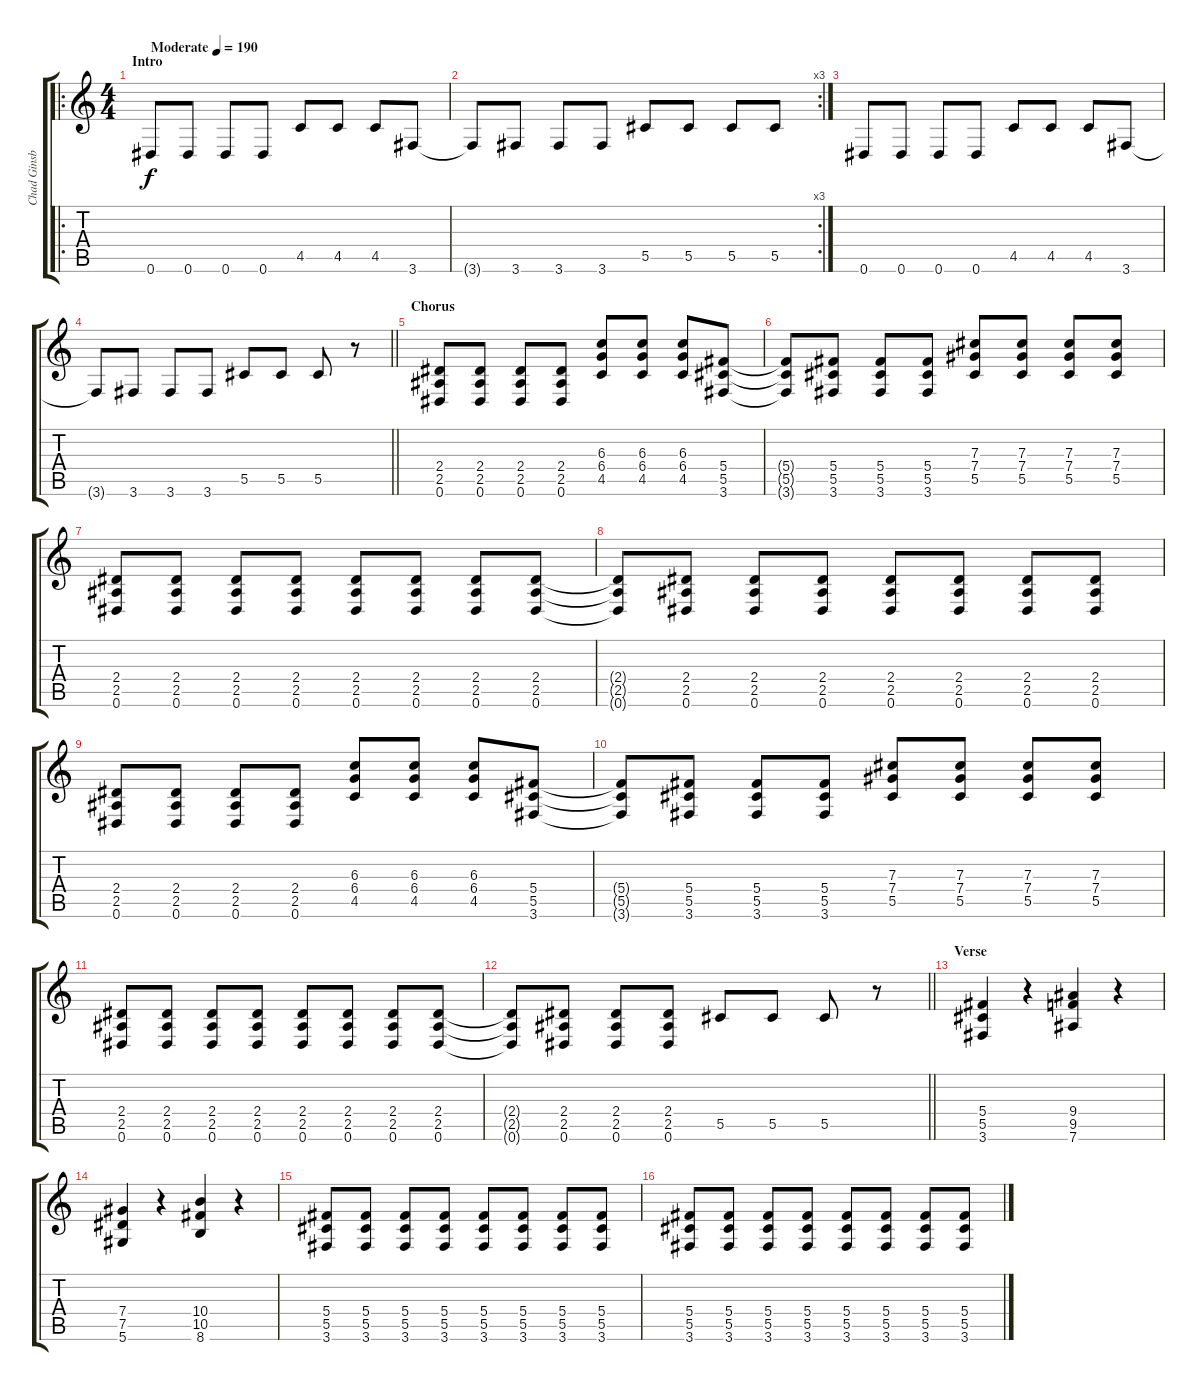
\track ("Chad Ginsburg" "Chad Ginsb") {instrument acousticguitarsteel}
\staff {score tabs}
\tuning (Eb4 Bb3 Gb3 Db3 Ab2 Eb2) {hide}
\ro
\ts (4 4)
\section ("" "Intro")
\tempo (190 "Moderate")
\clef g2
\ks c
0.6.8{dy f instrument acousticguitarsteel} 0.6.8 0.6.8 0.6.8 4.5.8 4.5.8 4.5.8 3.6.8 |
\rc 3
3.6{t}.8 3.6.8 3.6.8 3.6.8 5.5.8 5.5.8 5.5.8 5.5.8 |
0.6.8 0.6.8 0.6.8 0.6.8 4.5.8 4.5.8 4.5.8 3.6.8 |
\barLineRight lightlight
3.6{t}.8 3.6.8 3.6.8 3.6.8 5.5.8 5.5.8 5.5.8 r.8 |
\section ("" "Chorus")
(2.4 2.5 0.6).8{balance 0 instrument distortionguitar} (2.4 2.5 0.6).8 (2.4 2.5 0.6).8 (2.4 2.5 0.6).8 (6.3 6.4 4.5).8 (6.3 6.4 4.5).8 (6.3 6.4 4.5).8 (5.4 5.5 3.6).8 |
(5.4{t} 5.5{t} 3.6{t}).8 (5.4 5.5 3.6).8 (5.4 5.5 3.6).8 (5.4 5.5 3.6).8 (7.3 7.4 5.5).8 (7.3 7.4 5.5).8 (7.3 7.4 5.5).8 (7.3 7.4 5.5).8 |
(2.4 2.5 0.6).8 (2.4 2.5 0.6).8 (2.4 2.5 0.6).8 (2.4 2.5 0.6).8 (2.4 2.5 0.6).8 (2.4 2.5 0.6).8 (2.4 2.5 0.6).8 (2.4 2.5 0.6).8 |
(2.4{t} 2.5{t} 0.6{t}).8 (2.4 2.5 0.6).8 (2.4 2.5 0.6).8 (2.4 2.5 0.6).8 (2.4 2.5 0.6).8 (2.4 2.5 0.6).8 (2.4 2.5 0.6).8 (2.4 2.5 0.6).8 |
(2.4 2.5 0.6).8 (2.4 2.5 0.6).8 (2.4 2.5 0.6).8 (2.4 2.5 0.6).8 (6.3 6.4 4.5).8 (6.3 6.4 4.5).8 (6.3 6.4 4.5).8 (5.4 5.5 3.6).8 |
(5.4{t} 5.5{t} 3.6{t}).8 (5.4 5.5 3.6).8 (5.4 5.5 3.6).8 (5.4 5.5 3.6).8 (7.3 7.4 5.5).8 (7.3 7.4 5.5).8 (7.3 7.4 5.5).8 (7.3 7.4 5.5).8 |
(2.4 2.5 0.6).8 (2.4 2.5 0.6).8 (2.4 2.5 0.6).8 (2.4 2.5 0.6).8 (2.4 2.5 0.6).8 (2.4 2.5 0.6).8 (2.4 2.5 0.6).8 (2.4 2.5 0.6).8 |
\barLineRight lightlight
(2.4{t} 2.5{t} 0.6{t}).8 (2.4 2.5 0.6).8 (2.4 2.5 0.6).8 (2.4 2.5 0.6).8 5.5.8{instrument acousticguitarsteel} 5.5.8 5.5.8 r.8 |
\section ("" "Verse")
(5.4 5.5 3.6).4{instrument distortionguitar} r.4 (9.4 9.5 7.6).4 r.4 |
(7.4 7.5 5.6).4 r.4 (10.4 10.5 8.6).4 r.4 |
(5.4 5.5 3.6).8 (5.4 5.5 3.6).8 (5.4 5.5 3.6).8 (5.4 5.5 3.6).8 (5.4 5.5 3.6).8 (5.4 5.5 3.6).8 (5.4 5.5 3.6).8 (5.4 5.5 3.6).8 |
(5.4 5.5 3.6).8 (5.4 5.5 3.6).8 (5.4 5.5 3.6).8 (5.4 5.5 3.6).8 (5.4 5.5 3.6).8 (5.4 5.5 3.6).8 (5.4 5.5 3.6).8 (5.4 5.5 3.6).8
